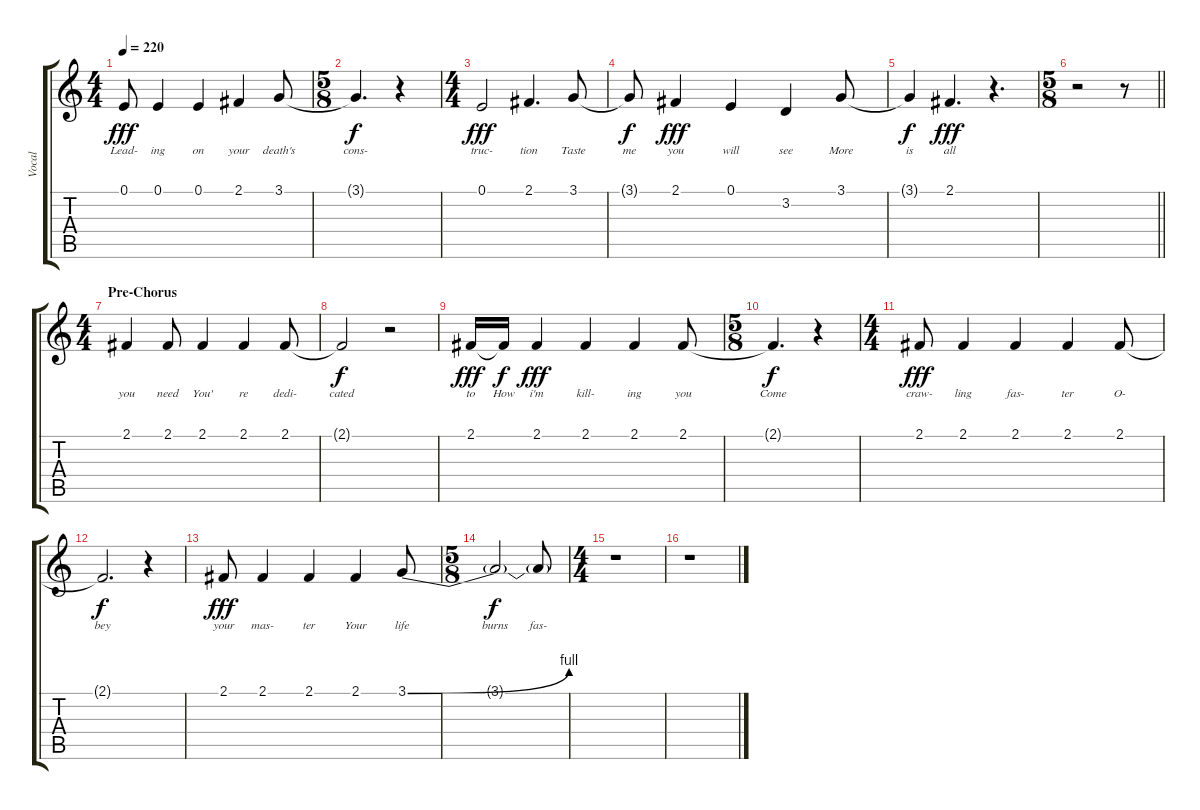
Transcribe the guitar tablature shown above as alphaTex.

\track ("Vocal" "Vocal") {instrument lead6voice}
\staff {score tabs}
\tuning (E4 B3 G3 D3 A2 E2) {hide}
\ts (4 4)
\tempo 220
\clef g2
\ks c
0.1.8{lyrics (0 "Lead-") lyrics (1 "") lyrics (2 "") lyrics (3 "") lyrics (4 "") dy fff} 0.1.4{lyrics (0 "ing") lyrics (1 "") lyrics (2 "") lyrics (3 "") lyrics (4 "")} 0.1.4{lyrics (0 "on") lyrics (1 "") lyrics (2 "") lyrics (3 "") lyrics (4 "")} 2.1.4{lyrics (0 "your") lyrics (1 "") lyrics (2 "") lyrics (3 "") lyrics (4 "")} 3.1.8{lyrics (0 "death's") lyrics (1 "") lyrics (2 "") lyrics (3 "") lyrics (4 "")} |
\ts (5 8)
3.1{t}.4{d lyrics (0 "cons-") lyrics (1 "") lyrics (2 "") lyrics (3 "") lyrics (4 "") dy f} r.4 |
\ts (4 4)
0.1.2{lyrics (0 "truc-") lyrics (1 "") lyrics (2 "") lyrics (3 "") lyrics (4 "") dy fff} 2.1.4{d lyrics (0 "tion") lyrics (1 "") lyrics (2 "") lyrics (3 "") lyrics (4 "")} 3.1.8{lyrics (0 "Taste") lyrics (1 "") lyrics (2 "") lyrics (3 "") lyrics (4 "")} |
3.1{t}.8{lyrics (0 "me") lyrics (1 "") lyrics (2 "") lyrics (3 "") lyrics (4 "") dy f} 2.1.4{lyrics (0 "you") lyrics (1 "") lyrics (2 "") lyrics (3 "") lyrics (4 "") dy fff} 0.1.4{lyrics (0 "will") lyrics (1 "") lyrics (2 "") lyrics (3 "") lyrics (4 "")} 3.2.4{lyrics (0 "see") lyrics (1 "") lyrics (2 "") lyrics (3 "") lyrics (4 "")} 3.1.8{lyrics (0 "More") lyrics (1 "") lyrics (2 "") lyrics (3 "") lyrics (4 "")} |
3.1{t}.4{lyrics (0 "is") lyrics (1 "") lyrics (2 "") lyrics (3 "") lyrics (4 "") dy f} 2.1.4{d lyrics (0 "all") lyrics (1 "") lyrics (2 "") lyrics (3 "") lyrics (4 "") dy fff} r.4{d} |
\ts (5 8)
\barLineRight lightlight
r.2 r.8 |
\ts (4 4)
\section ("" "Pre-Chorus")
2.1.4{lyrics (0 "you") lyrics (1 "") lyrics (2 "") lyrics (3 "") lyrics (4 "")} 2.1.8{lyrics (0 "need") lyrics (1 "") lyrics (2 "") lyrics (3 "") lyrics (4 "")} 2.1.4{lyrics (0 "You'") lyrics (1 "") lyrics (2 "") lyrics (3 "") lyrics (4 "")} 2.1.4{lyrics (0 "re") lyrics (1 "") lyrics (2 "") lyrics (3 "") lyrics (4 "")} 2.1.8{lyrics (0 "dedi-") lyrics (1 "") lyrics (2 "") lyrics (3 "") lyrics (4 "")} |
2.1{t}.2{lyrics (0 "cated") lyrics (1 "") lyrics (2 "") lyrics (3 "") lyrics (4 "") dy f} r.2 |
2.1.16{lyrics (0 "to") lyrics (1 "") lyrics (2 "") lyrics (3 "") lyrics (4 "") dy fff} 2.1{t}.16{lyrics (0 "How") lyrics (1 "") lyrics (2 "") lyrics (3 "") lyrics (4 "") dy f} 2.1.4{lyrics (0 "i'm") lyrics (1 "") lyrics (2 "") lyrics (3 "") lyrics (4 "") dy fff} 2.1.4{lyrics (0 "kill-") lyrics (1 "") lyrics (2 "") lyrics (3 "") lyrics (4 "")} 2.1.4{lyrics (0 "ing") lyrics (1 "") lyrics (2 "") lyrics (3 "") lyrics (4 "")} 2.1.8{lyrics (0 "you") lyrics (1 "") lyrics (2 "") lyrics (3 "") lyrics (4 "")} |
\ts (5 8)
2.1{t}.4{d lyrics (0 "Come") lyrics (1 "") lyrics (2 "") lyrics (3 "") lyrics (4 "") dy f} r.4 |
\ts (4 4)
2.1.8{lyrics (0 "craw-") lyrics (1 "") lyrics (2 "") lyrics (3 "") lyrics (4 "") dy fff} 2.1.4{lyrics (0 "ling") lyrics (1 "") lyrics (2 "") lyrics (3 "") lyrics (4 "")} 2.1.4{lyrics (0 "fas-") lyrics (1 "") lyrics (2 "") lyrics (3 "") lyrics (4 "")} 2.1.4{lyrics (0 "ter") lyrics (1 "") lyrics (2 "") lyrics (3 "") lyrics (4 "")} 2.1.8{lyrics (0 "O-") lyrics (1 "") lyrics (2 "") lyrics (3 "") lyrics (4 "")} |
2.1{t}.2{d lyrics (0 "bey") lyrics (1 "") lyrics (2 "") lyrics (3 "") lyrics (4 "") dy f} r.4 |
2.1.8{lyrics (0 "your") lyrics (1 "") lyrics (2 "") lyrics (3 "") lyrics (4 "") dy fff} 2.1.4{lyrics (0 "mas-") lyrics (1 "") lyrics (2 "") lyrics (3 "") lyrics (4 "")} 2.1.4{lyrics (0 "ter") lyrics (1 "") lyrics (2 "") lyrics (3 "") lyrics (4 "")} 2.1.4{lyrics (0 "Your") lyrics (1 "") lyrics (2 "") lyrics (3 "") lyrics (4 "")} 3.1{be (bend 0 0 60 4)}.8{lyrics (0 "life") lyrics (1 "") lyrics (2 "") lyrics (3 "") lyrics (4 "")} |
\ts (5 8)
3.1{t}.2{lyrics (0 "burns") lyrics (1 "") lyrics (2 "") lyrics (3 "") lyrics (4 "") dy f} 3.1{t}.8{lyrics (0 "fas-") lyrics (1 "") lyrics (2 "") lyrics (3 "") lyrics (4 "")} |
\ts (4 4)
r.1 |
r.1
